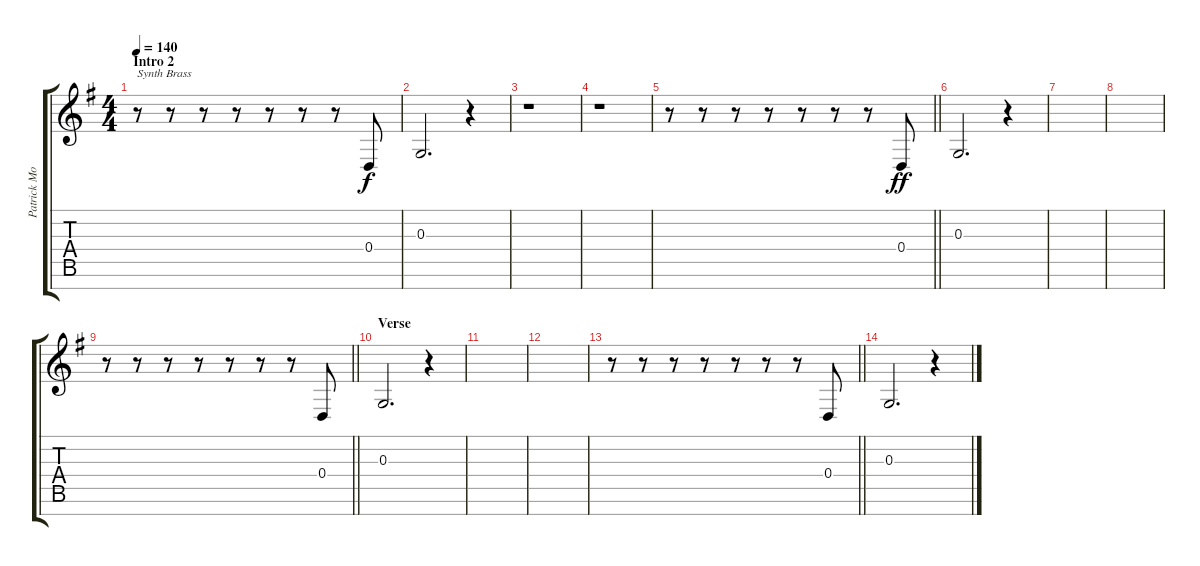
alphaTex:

\track ("Patrick Moraz 1" "Patrick Mo") {instrument synthbrass2}
\staff {score tabs}
\tuning (E4 B3 G3 D3 A2 E2 B1) {hide}
\ts (4 4)
\section ("" "Intro 2")
\tempo 140
\clef g2
\ks g
r.8{txt "Synth Brass" dy pp volume 15 instrument synthbrass2} r.8 r.8 r.8 r.8 r.8 r.8 0.4.8{dy f} |
0.3.2{d} r.4 |
r.1 |
r.1 |
\barLineRight lightlight
r.8 r.8 r.8 r.8 r.8 r.8 r.8 0.4.8{dy ff} |
\section ("" "")
0.3.2{d} r.4 |
|
|
\barLineRight lightlight
r.8 r.8 r.8 r.8 r.8 r.8 r.8 0.4.8 |
\section ("" "Verse")
0.3.2{d} r.4 |
|
|
\barLineRight lightlight
r.8 r.8 r.8 r.8 r.8 r.8 r.8 0.4.8 |
\section ("" "")
0.3.2{d} r.4
